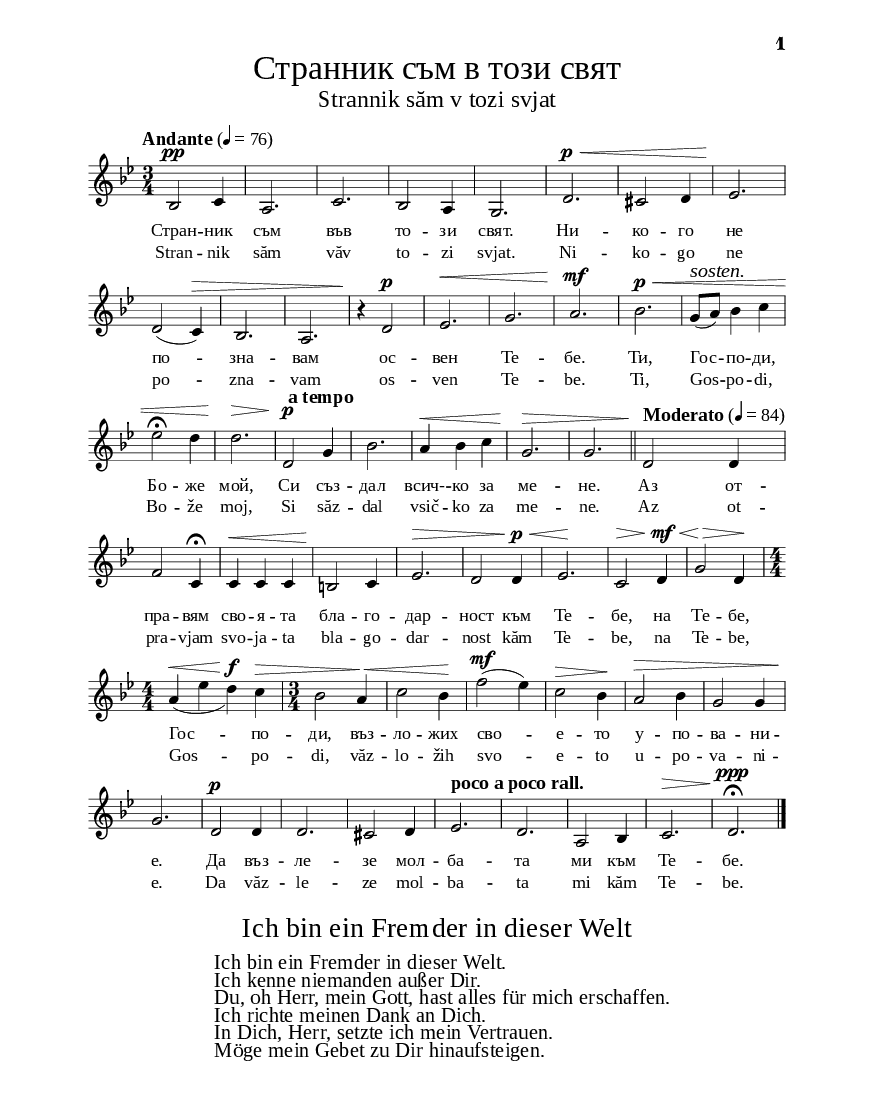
\version "2.24.3"

% include paper part and global functions
\include "include/globals.ily"

\bookpart {
  \label #'ref217
  \tocItem \markup "Странник съм в този свят – Strannik săm v tozi svjat "
  \include "include/bookpart-paper.ily"
  \score {
    \include "include/score-layout.ily"
    \new Voice \absolute {
      \clef treble
      \key g \minor
      \time 3/4
      \tempoFunc "Andante" 4 "76"
      \autoBeamOff
      bes2 ^\pp c'4 | % 2
      a2. | % 3
      c'2. | % 4
      bes2 a4 | % 5
      g2.  | % 6
      d'2. ^\p ^\<  | % 7
      cis'2 d'4 |  % 8
      es'2. _\! | \break % 9
      d'2 ( c'4 ) ^\> |
      bes2. | % 11
      a2. | % 12
      r4 ^\! d'2 ^\p  | % 13
      es'2. ^\< | % 14
      g'2. |  % 15
      a'2.  ^\! ^\mf | % 16
      bes'2. ^\p ^\< | % 17
      g'8^\markup{ \huge \italic {sosten.} } ( [ a'8 ) ]
      bes'4 c''4 | \break % 18
      es''2 ^\fermata d''4  | % 19
      d''2.  ^\! ^\> |
      \tempo" a tempo"d'2 ^\! ^\p g'4 | % 21
      bes'2. | % 22
      a'4 ^\< bes'4 c''4 | % 23
      g'2. ^\! ^\> | % 24
      g'2.  \bar "||"
      |  % 25
      \tempoFunc "Moderato" 4 "84" | % 25
      d'2 ^\! d'4 | \break % 26
      f'2 c'4 ^\fermata  | % 27
      c'4 ^\< c'4 c'4 | % 28
      b2 ^\! c'4 | % 29
      es'2. ^\>  |
      d'2 \override Hairpin.to-barline = ##f d'4 _\! ^\p ^\< | % 31
      es'2. ^\! |  % 32
      c'2  ^\> d'4 ^\! ^\mf ^\< |  % 33
      g'2 ^\> d'4  ^\! | \break % 34
      \numericTimeSignature\time 4/4  | % 34
      \slurDown a'4 ( ^\! ^\< es''4 d''4 ) ^\! ^\f
      c''4 ^\> | % 35
      \time 3/4  | % 35
      bes'2   a'4 _\! ^\< |  % 36
      c''2 bes'4  ^\! | % 37
      \slurUp f''2 ( ^\mf es''4 ) | % 38
      c''2 ^\> bes'4 ^\! | % 39
      a'2 ^\> bes'4 |
      g'2 g'4 | \break % 41
      g'2.  ^\! |   % 42
      d'2 ^\p d'4 | % 43
      d'2.| % 44
      cis'2 d'4 | % 45
      \tempo"poco a poco rall." es'2. | % 46
      d'2. | % 47
      a2 bes4 | % 48
      \override Hairpin.Y-extent = #'(0 . 3)
      c'2. ^\>  % 49
      d'2. ^\fermata ^\ppp |
      \bar "|."
    }

    \addlyrics {
      Стран -- ник съм във то -- зи
      свят. Ни -- ко -- го не по --
      зна -- вам ос -- вен Те -- бе. Ти,
      Гос -- по -- ди, Бо -- же мой,
      Си съз -- дал "всич-" -- ко за ме --
      не. Аз от -- пра -- вям сво -- я --
      та бла -- го -- дар -- ност към Те
      -- бе, на Те -- бе, Гос  --  по
      -- ди, въз -- ло -- жих сво -- е --
      то у -- по -- ва -- ни -- е. Да въз
      -- ле -- зе мол -- ба -- та ми към
      Те -- бе.}

      \addlyrics {
        Stran -- nik săm văv to -- zi
        svjat. Ni -- ko -- go ne po --
        zna -- vam os -- ven Te -- be. Ti,
        Gos -- po -- di, Bo -- že moj,
        Si săz -- dal vsič -- ko za me --
        ne. Az ot -- pra -- vjam svo -- ja --
        ta bla -- go -- dar -- nost kăm Te
        -- be, na Te -- be, Gos  --  po
        -- di, văz -- lo -- žih svo -- e --
        to u -- po -- va -- ni -- e. Da văz
        -- le -- ze mol -- ba -- ta mi kăm
        Te -- be.}

        \header {
          title = \titleFunc "Странник съм в този свят" "Strannik săm v tozi svjat"
        }

        \midi{}

      } % score

      \markup \vspace #1
      % include foreign translation(s) of the song
      \markup \fill-line { \fontsize #deTitleFontSize "Ich bin ein Fremder in dieser Welt" }
\markup \null
\markup \null
\markup \abs-fontsize #10 {
  \fill-line {
  \override #`(baseline-skip . ,deCoupletBaselineSkip)

  \column {

\line { " "Ich bin ein Fremder in dieser Welt.}

\line { " "Ich kenne niemanden außer Dir. }

\line { " "Du, oh Herr, mein Gott, hast alles für mich erschaffen. }

\line { " "Ich richte meinen Dank an Dich. }

\line { " "In Dich, Herr, setzte ich mein Vertrauen.}

\line { " "Möge mein Gebet zu Dir hinaufsteigen.}
  }
  }
}


    } % bookpart
